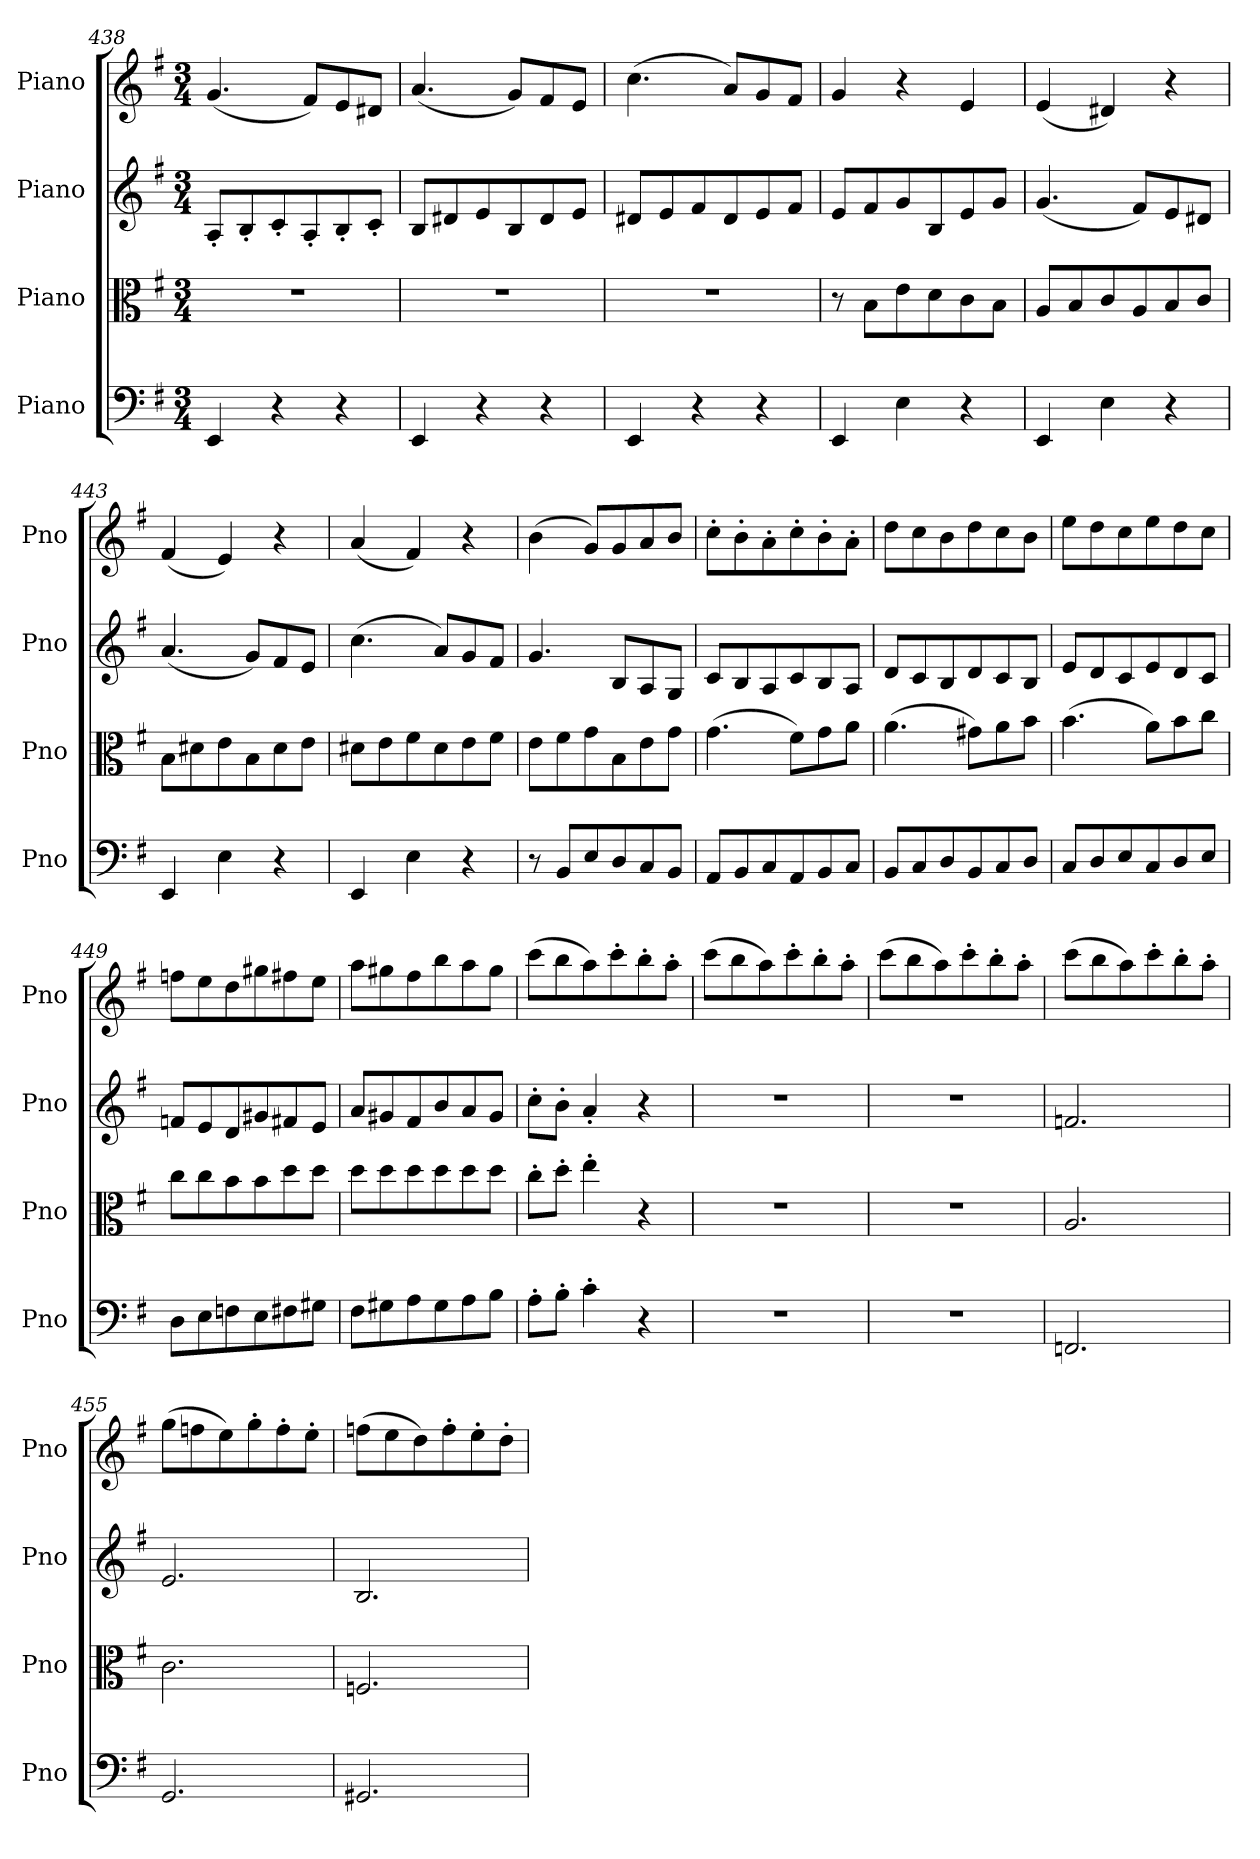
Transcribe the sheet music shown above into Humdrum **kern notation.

**kern	**kern	**kern	**kern
*part4	*part3	*part2	*part1
*staff4	*staff3	*staff2	*staff1
*I"Piano	*I"Piano	*I"Piano	*I"Piano
*I'Pno	*I'Pno	*I'Pno	*I'Pno
*clefF4	*clefC3	*clefG2	*clefG2
*k[f#]	*k[f#]	*k[f#]	*k[f#]
*M3/4	*M3/4	*M3/4	*M3/4
=438	=438	=438	=438
4EE/	2.r	8A'/L	(4.g/
.	.	8B'/	.
4r	.	8c'/	.
.	.	8A'/	8f#/L)
4r	.	8B'/	8e/
.	.	8c'/J	8d#X/J
=439	=439	=439	=439
4EE/	2.r	8B/L	(4.a/
.	.	8d#X/	.
4r	.	8e/	.
.	.	8B/	8g/L)
4r	.	8d#/	8f#/
.	.	8e/J	8e/J
=440	=440	=440	=440
4EE/	2.r	8d#X/L	(4.cc\
.	.	8e/	.
4r	.	8f#/	.
.	.	8d#/	8a/L)
4r	.	8e/	8g/
.	.	8f#/J	8f#/J
=441	=441	=441	=441
4EE/	8r	8e/L	4g/
.	8B\L	8f#/	.
4E\	8e\	8g/	4r
.	8d\	8B/	.
4r	8c\	8e/	4e/
.	8B\J	8g/J	.
=442	=442	=442	=442
4EE/	8A/L	(4.g/	(4e/
.	8B/	.	.
4E\	8c/	.	4d#X/)
.	8A/	8f#/L)	.
4r	8B/	8e/	4r
.	8c/J	8d#X/J	.
=443	=443	=443	=443
4EE/	8B\L	(4.a/	(4f#/
.	8d#X\	.	.
4E\	8e\	.	4e/)
.	8B\	8g/L)	.
4r	8d#\	8f#/	4r
.	8e\J	8e/J	.
=444	=444	=444	=444
4EE/	8d#X\L	(4.cc\	(4a/
.	8e\	.	.
4E\	8f#\	.	4f#/)
.	8d#\	8a/L)	.
4r	8e\	8g/	4r
.	8f#\J	8f#/J	.
=445	=445	=445	=445
8r	8e\L	4.g/	(4b\
8BB/L	8f#\	.	.
8E/	8g\	.	8g/L)
8D/	8B\	8B/L	8g/
8C/	8e\	8A/	8a/
8BB/J	8g\J	8G/J	8b/J
=446	=446	=446	=446
8AA/L	(4.g\	8c/L	8cc'\L
8BB/	.	8B/	8b'\
8C/	.	8A/	8a'\
8AA/	8f#\L)	8c/	8cc'\
8BB/	8g\	8B/	8b'\
8C/J	8a\J	8A/J	8a'\J
=447	=447	=447	=447
8BB/L	(4.a\	8d/L	8dd\L
8C/	.	8c/	8cc\
8D/	.	8B/	8b\
8BB/	8g#X\L)	8d/	8dd\
8C/	8a\	8c/	8cc\
8D/J	8b\J	8B/J	8b\J
=448	=448	=448	=448
8C/L	(4.b\	8e/L	8ee\L
8D/	.	8d/	8dd\
8E/	.	8c/	8cc\
8C/	8a\L)	8e/	8ee\
8D/	8b\	8d/	8dd\
8E/J	8cc\J	8c/J	8cc\J
=449	=449	=449	=449
8D\L	8cc\L	8fn/L	8ffn\L
8E\	8cc\	8e/	8ee\
8Fn\	8b\	8d/	8dd\
8E\	8b\	8g#X/	8gg#X\
8F#X\	8dd\	8f#X/	8ff#X\
8G#X\J	8dd\J	8e/J	8ee\J
=450	=450	=450	=450
8F#\L	8dd\L	8a/L	8aa\L
8G#X\	8dd\	8g#X/	8gg#X\
8A\	8dd\	8f#/	8ff#\
8G#\	8dd\	8b/	8bb\
8A\	8dd\	8a/	8aa\
8B\J	8dd\J	8g#/J	8gg#\J
=451	=451	=451	=451
8A'\L	8cc'\L	8cc'\L	(8ccc\L
8B'\J	8dd'\J	8b'\J	8bb\
4c'\	4ee'\	4a'/	8aa\)
.	.	.	8ccc'\
4r	4r	4r	8bb'\
.	.	.	8aa'\J
=452	=452	=452	=452
2.r	2.r	2.r	(8ccc\L
.	.	.	8bb\
.	.	.	8aa\)
.	.	.	8ccc'\
.	.	.	8bb'\
.	.	.	8aa'\J
=453	=453	=453	=453
2.r	2.r	2.r	(8ccc\L
.	.	.	8bb\
.	.	.	8aa\)
.	.	.	8ccc'\
.	.	.	8bb'\
.	.	.	8aa'\J
=454	=454	=454	=454
2.FFn/	2.A/	2.fn/	(8ccc\L
.	.	.	8bb\
.	.	.	8aa\)
.	.	.	8ccc'\
.	.	.	8bb'\
.	.	.	8aa'\J
=455	=455	=455	=455
2.GG/	2.c\	2.e/	(8gg\L
.	.	.	8ffn\
.	.	.	8ee\)
.	.	.	8gg'\
.	.	.	8ff'\
.	.	.	8ee'\J
=456	=456	=456	=456
2.GG#X/	2.Fn/	2.B/	(8ffn\L
.	.	.	8ee\
.	.	.	8dd\)
.	.	.	8ff'\
.	.	.	8ee'\
.	.	.	8dd'\J
=	=	=	=
*-	*-	*-	*-
